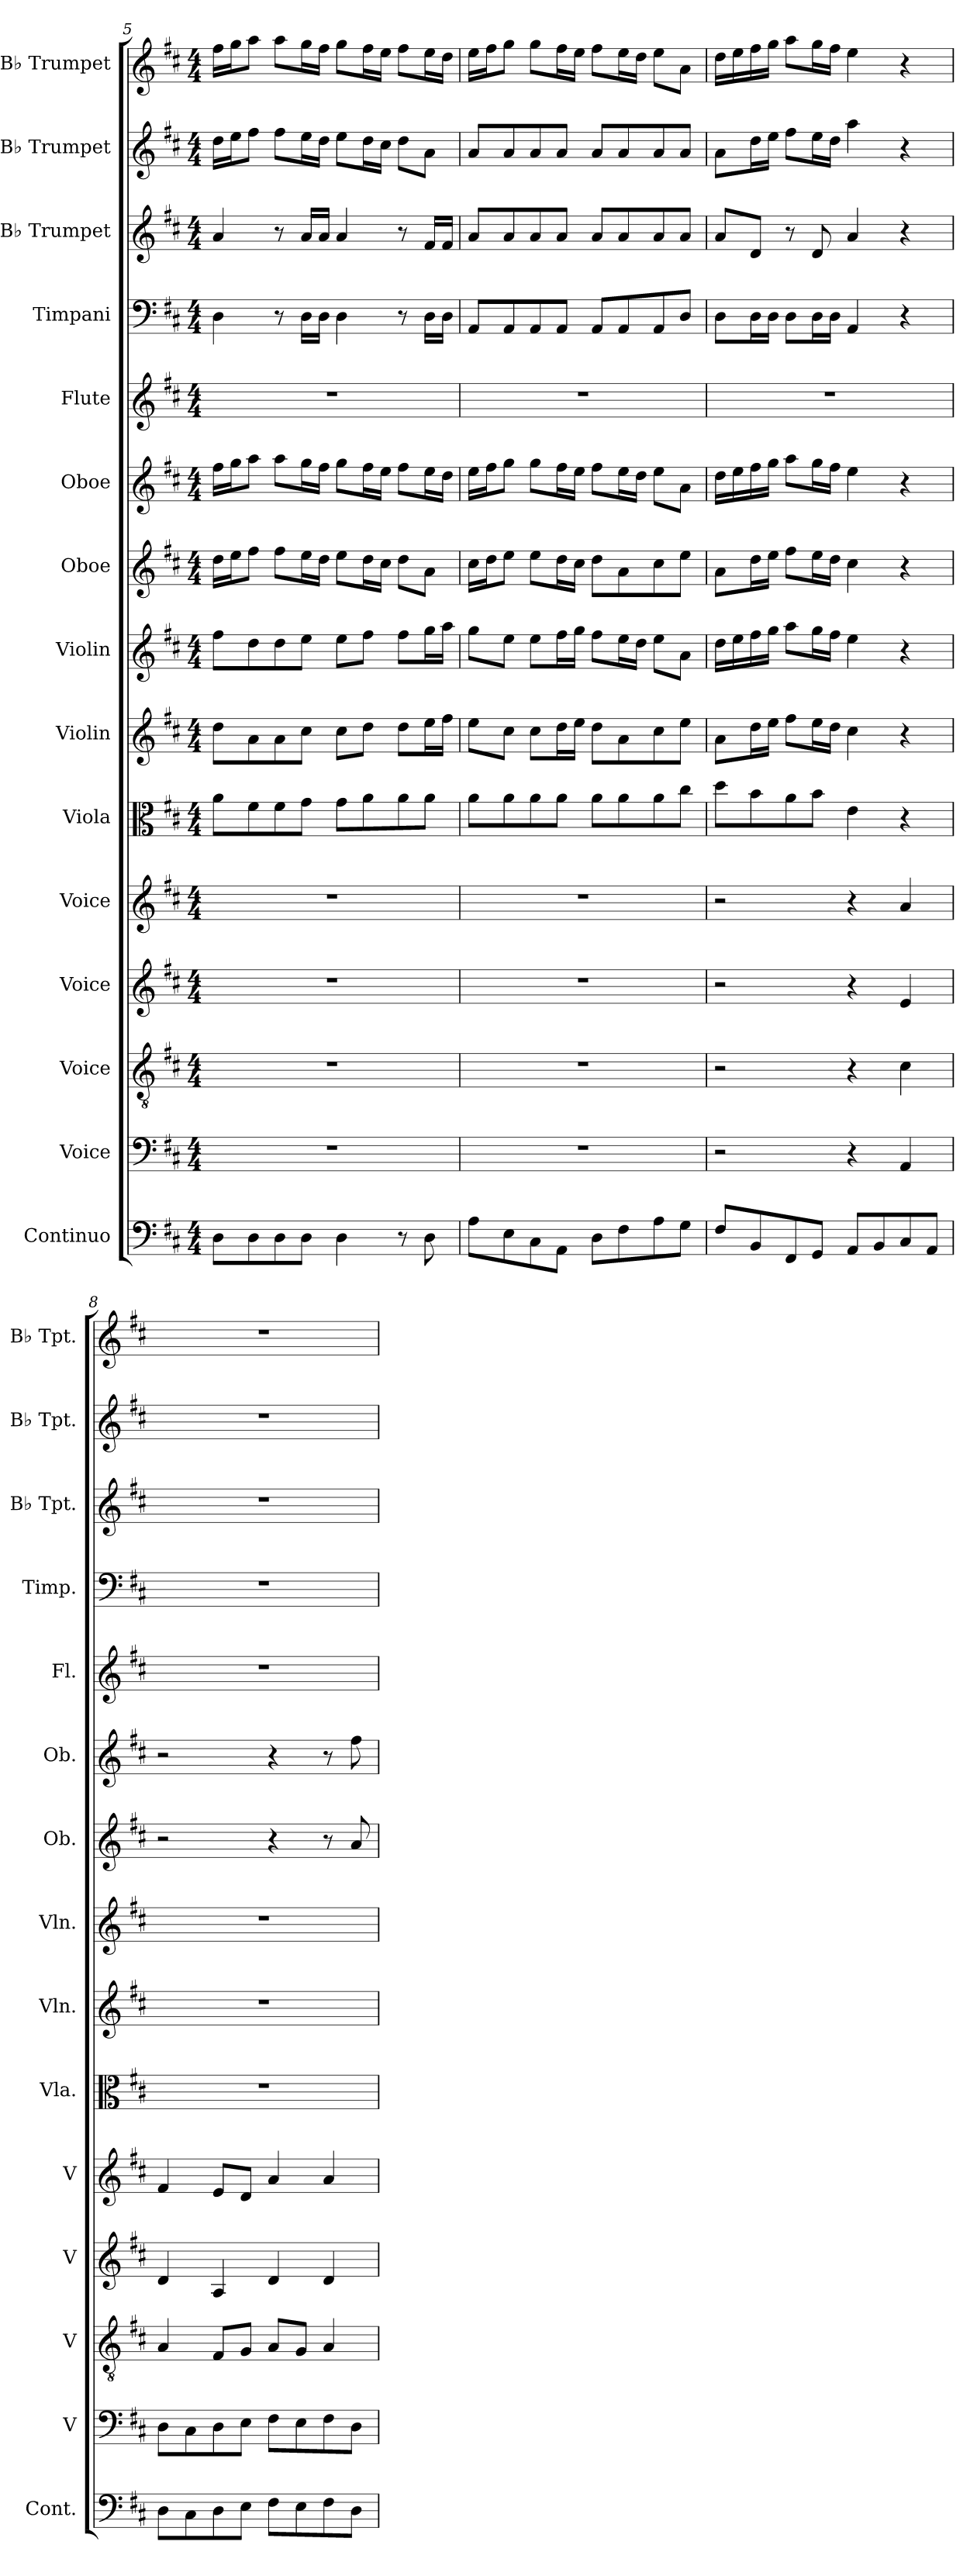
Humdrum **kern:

**kern	**kern	**kern	**kern	**kern	**kern	**kern	**kern	**kern	**kern	**kern	**kern	**kern	**kern	**kern
*part15	*part14	*part13	*part12	*part11	*part10	*part9	*part8	*part7	*part6	*part5	*part4	*part3	*part2	*part1
*staff15	*staff14	*staff13	*staff12	*staff11	*staff10	*staff9	*staff8	*staff7	*staff6	*staff5	*staff4	*staff3	*staff2	*staff1
*I"Continuo	*I"Voice	*I"Voice	*I"Voice	*I"Voice	*I"Viola	*I"Violin	*I"Violin	*I"Oboe	*I"Oboe	*I"Flute	*I"Timpani	*I"B♭ Trumpet	*I"B♭ Trumpet	*I"B♭ Trumpet
*I'Cont.	*I'V	*I'V	*I'V	*I'V	*I'Vla.	*I'Vln.	*I'Vln.	*I'Ob.	*I'Ob.	*I'Fl.	*I'Timp.	*I'B♭ Tpt.	*I'B♭ Tpt.	*I'B♭ Tpt.
*clefF4	*clefF4	*clefGv2	*clefG2	*clefG2	*clefC3	*clefG2	*clefG2	*clefG2	*clefG2	*clefG2	*clefF4	*clefG2	*clefG2	*clefG2
*k[f#c#]	*k[f#c#]	*k[f#c#]	*k[f#c#]	*k[f#c#]	*k[f#c#]	*k[f#c#]	*k[f#c#]	*k[f#c#]	*k[f#c#]	*k[f#c#]	*k[f#c#]	*k[f#c#]	*k[f#c#]	*k[f#c#]
*M4/4	*M4/4	*M4/4	*M4/4	*M4/4	*M4/4	*M4/4	*M4/4	*M4/4	*M4/4	*M4/4	*M4/4	*M4/4	*M4/4	*M4/4
=5	=5	=5	=5	=5	=5	=5	=5	=5	=5	=5	=5	=5	=5	=5
8DL	1r	1r	1r	1r	8aL	8ddL	8ff#L	16ddLL	16ff#LL	1r	4D	4a	16ddLL	16ff#LL
.	.	.	.	.	.	.	.	16eeJ	16ggJ	.	.	.	16eeJ	16ggJ
8D	.	.	.	.	8f#	8a	8dd	8ff#J	8aaJ	.	.	.	8ff#J	8aaJ
8D	.	.	.	.	8f#	8a	8dd	8ff#L	8aaL	.	8r	8r	8ff#L	8aaL
8DJ	.	.	.	.	8gJ	8cc#J	8eeJ	16eeL	16ggL	.	16DLL	16aLL	16eeL	16ggL
.	.	.	.	.	.	.	.	16ddJJ	16ff#JJ	.	16DJJ	16aJJ	16ddJJ	16ff#JJ
4D	.	.	.	.	8gL	8cc#L	8eeL	8eeL	8ggL	.	4D	4a	8eeL	8ggL
.	.	.	.	.	8a	8ddJ	8ff#J	16ddL	16ff#L	.	.	.	16ddL	16ff#L
.	.	.	.	.	.	.	.	16cc#JJ	16eeJJ	.	.	.	16cc#JJ	16eeJJ
8r	.	.	.	.	8a	8ddL	8ff#L	8ddL	8ff#L	.	8r	8r	8ddL	8ff#L
8D	.	.	.	.	8aJ	16eeL	16ggL	8aJ	16eeL	.	16DLL	16f#LL	8aJ	16eeL
.	.	.	.	.	.	16ff#JJ	16aaJJ	.	16ddJJ	.	16DJJ	16f#JJ	.	16ddJJ
=6	=6	=6	=6	=6	=6	=6	=6	=6	=6	=6	=6	=6	=6	=6
8AL	1r	1r	1r	1r	8aL	8eeL	8ggL	16cc#LL	16eeLL	1r	8AAL	8aL	8aL	16eeLL
.	.	.	.	.	.	.	.	16ddJ	16ff#J	.	.	.	.	16ff#J
8E	.	.	.	.	8a	8cc#J	8eeJ	8eeJ	8ggJ	.	8AA	8a	8a	8ggJ
8C#	.	.	.	.	8a	8cc#L	8eeL	8eeL	8ggL	.	8AA	8a	8a	8ggL
8AAJ	.	.	.	.	8aJ	16ddL	16ff#L	16ddL	16ff#L	.	8AAJ	8aJ	8aJ	16ff#L
.	.	.	.	.	.	16eeJJ	16ggJJ	16cc#JJ	16eeJJ	.	.	.	.	16eeJJ
8DL	.	.	.	.	8aL	8ddL	8ff#L	8ddL	8ff#L	.	8AAL	8aL	8aL	8ff#L
8F#	.	.	.	.	8a	8a	16eeL	8a	16eeL	.	8AA	8a	8a	16eeL
.	.	.	.	.	.	.	16ddJJ	.	16ddJJ	.	.	.	.	16ddJJ
8A	.	.	.	.	8a	8cc#	8eeL	8cc#	8eeL	.	8AA	8a	8a	8eeL
8GJ	.	.	.	.	8cc#J	8eeJ	8aJ	8eeJ	8aJ	.	8DJ	8aJ	8aJ	8aJ
=7	=7	=7	=7	=7	=7	=7	=7	=7	=7	=7	=7	=7	=7	=7
8F#L	2r	2r	2r	2r	8ddL	8aL	16ddLL	8aL	16ddLL	1r	8DL	8aL	8aL	16ddLL
.	.	.	.	.	.	.	16ee	.	16ee	.	.	.	.	16ee
8BB	.	.	.	.	8b	16ddL	16ff#	16ddL	16ff#	.	16DL	8dJ	16ddL	16ff#
.	.	.	.	.	.	16eeJJ	16ggJJ	16eeJJ	16ggJJ	.	16DJJ	.	16eeJJ	16ggJJ
8FF#	.	.	.	.	8a	8ff#L	8aaL	8ff#L	8aaL	.	8DL	8r	8ff#L	8aaL
8GGJ	.	.	.	.	8bJ	16eeL	16ggL	16eeL	16ggL	.	16DL	8d	16eeL	16ggL
.	.	.	.	.	.	16ddJJ	16ff#JJ	16ddJJ	16ff#JJ	.	16DJJ	.	16ddJJ	16ff#JJ
8AAL	4r	4r	4r	4r	4e	4cc#	4ee	4cc#	4ee	.	4AA	4a	4aa	4ee
8BB	.	.	.	.	.	.	.	.	.	.	.	.	.	.
8C#	4AA	4c#	4e	4a	4r	4r	4r	4r	4r	.	4r	4r	4r	4r
8AAJ	.	.	.	.	.	.	.	.	.	.	.	.	.	.
=8	=8	=8	=8	=8	=8	=8	=8	=8	=8	=8	=8	=8	=8	=8
8DL	8DL	4A	4d	4f#	1r	1r	1r	2r	2r	1r	1r	1r	1r	1r
8C#	8C#	.	.	.	.	.	.	.	.	.	.	.	.	.
8D	8D	8F#L	4A	8eL	.	.	.	.	.	.	.	.	.	.
8EJ	8EJ	8GJ	.	8dJ	.	.	.	.	.	.	.	.	.	.
8F#L	8F#L	8AL	4d	4a	.	.	.	4r	4r	.	.	.	.	.
8E	8E	8GJ	.	.	.	.	.	.	.	.	.	.	.	.
8F#	8F#	4A	4d	4a	.	.	.	8r	8r	.	.	.	.	.
8DJ	8DJ	.	.	.	.	.	.	8a	8ff#	.	.	.	.	.
=	=	=	=	=	=	=	=	=	=	=	=	=	=	=
*-	*-	*-	*-	*-	*-	*-	*-	*-	*-	*-	*-	*-	*-	*-
